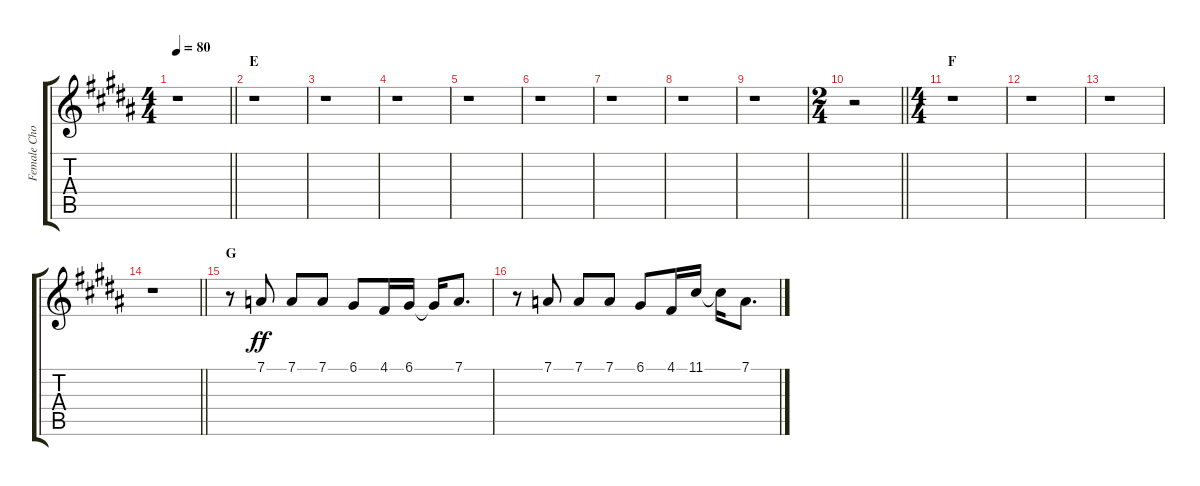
\track ("Female Chorus I" "Female Cho") {instrument voiceoohs}
\staff {score tabs}
\tuning (D4 A3 F3 C3 G2 D2) {hide}
\ts (4 4)
\tempo 80
\clef g2
\barLineRight lightlight
\ks b
r.1{dy ff} |
\section ("" "E")
r.1 |
r.1 |
r.1 |
r.1 |
r.1 |
r.1 |
r.1 |
r.1 |
\ts (2 4)
\barLineRight lightlight
r.2 |
\ts (4 4)
\section ("" "F")
r.1 |
r.1 |
r.1 |
\barLineRight lightlight
r.1 |
\section ("" "G")
r.8 7.1.8 7.1.8 7.1.8 6.1.8 4.1.16 6.1.16 6.1{t}.16 7.1.8{d} |
r.8 7.1.8 7.1.8 7.1.8 6.1.8 4.1.16 11.1.16 11.1{t}.16 7.1.8{d}
